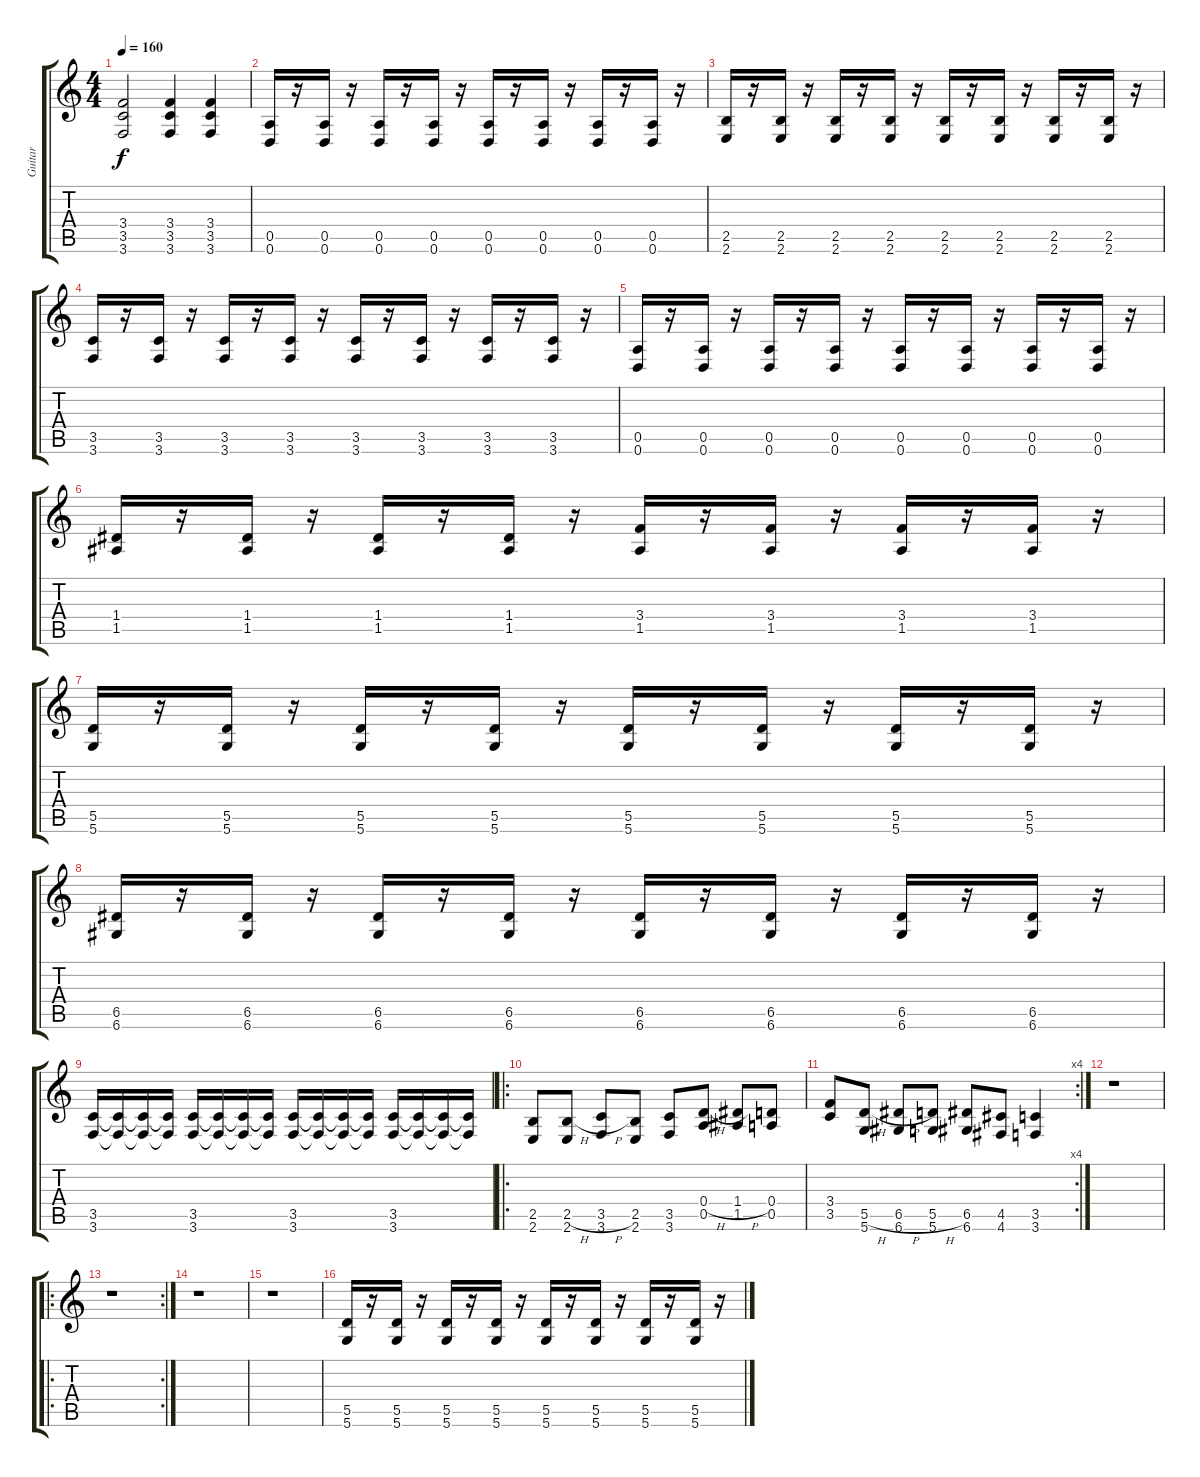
\track ("Guitar" "Guitar") {instrument distortionguitar}
\staff {score tabs}
\tuning (E4 B3 G3 D3 A2 D2) {hide}
\ts (4 4)
\tempo 160
\clef g2
\ks c
(3.4 3.5 3.6).2{dy f} (3.4 3.5 3.6).4 (3.4 3.5 3.6).4 |
(0.5 0.6).16 r.16 (0.5 0.6).16 r.16 (0.5 0.6).16 r.16 (0.5 0.6).16 r.16 (0.5 0.6).16 r.16 (0.5 0.6).16 r.16 (0.5 0.6).16 r.16 (0.5 0.6).16 r.16 |
(2.5 2.6).16 r.16 (2.5 2.6).16 r.16 (2.5 2.6).16 r.16 (2.5 2.6).16 r.16 (2.5 2.6).16 r.16 (2.5 2.6).16 r.16 (2.5 2.6).16 r.16 (2.5 2.6).16 r.16 |
(3.5 3.6).16 r.16 (3.5 3.6).16 r.16 (3.5 3.6).16 r.16 (3.5 3.6).16 r.16 (3.5 3.6).16 r.16 (3.5 3.6).16 r.16 (3.5 3.6).16 r.16 (3.5 3.6).16 r.16 |
(0.5 0.6).16 r.16 (0.5 0.6).16 r.16 (0.5 0.6).16 r.16 (0.5 0.6).16 r.16 (0.5 0.6).16 r.16 (0.5 0.6).16 r.16 (0.5 0.6).16 r.16 (0.5 0.6).16 r.16 |
(1.4 1.5).16 r.16 (1.4 1.5).16 r.16 (1.4 1.5).16 r.16 (1.4 1.5).16 r.16 (3.4 1.5).16 r.16 (3.4 1.5).16 r.16 (3.4 1.5).16 r.16 (3.4 1.5).16 r.16 |
(5.5 5.6).16 r.16 (5.5 5.6).16 r.16 (5.5 5.6).16 r.16 (5.5 5.6).16 r.16 (5.5 5.6).16 r.16 (5.5 5.6).16 r.16 (5.5 5.6).16 r.16 (5.5 5.6).16 r.16 |
(6.5 6.6).16 r.16 (6.5 6.6).16 r.16 (6.5 6.6).16 r.16 (6.5 6.6).16 r.16 (6.5 6.6).16 r.16 (6.5 6.6).16 r.16 (6.5 6.6).16 r.16 (6.5 6.6).16 r.16 |
(3.5 3.6).16 (3.5{t} 3.6{t}).16 (3.5{t} 3.6{t}).16 (3.5{t} 3.6{t}).16 (3.5 3.6).16 (3.5{t} 3.6{t}).16 (3.5{t} 3.6{t}).16 (3.5{t} 3.6{t}).16 (3.5 3.6).16 (3.5{t} 3.6{t}).16 (3.5{t} 3.6{t}).16 (3.5{t} 3.6{t}).16 (3.5 3.6).16 (3.5{t} 3.6{t}).16 (3.5{t} 3.6{t}).16 (3.5{t} 3.6{t}).16 |
\ro
(2.5 2.6).8 (2.5{h} 2.6).8 (3.5{h} 3.6).8 (2.5 2.6).8 (3.5 3.6).8 (0.4{h} 0.5).8 (1.4{h} 1.5).8 (0.4 0.5).8 |
\rc 4
(3.4 3.5).8 (5.5{h} 5.6).8 (6.5{h} 6.6).8 (5.5{h} 5.6).8 (6.5 6.6).8 (4.5 4.6).8 (3.5 3.6).4 |
r.1 |
\ro
\rc 2
r.1 |
r.1 |
r.1 |
(5.5 5.6).16{volume 6 instrument distortionguitar} r.16 (5.5 5.6).16 r.16 (5.5 5.6).16 r.16 (5.5 5.6).16 r.16 (5.5 5.6).16 r.16 (5.5 5.6).16 r.16 (5.5 5.6).16 r.16 (5.5 5.6).16 r.16
